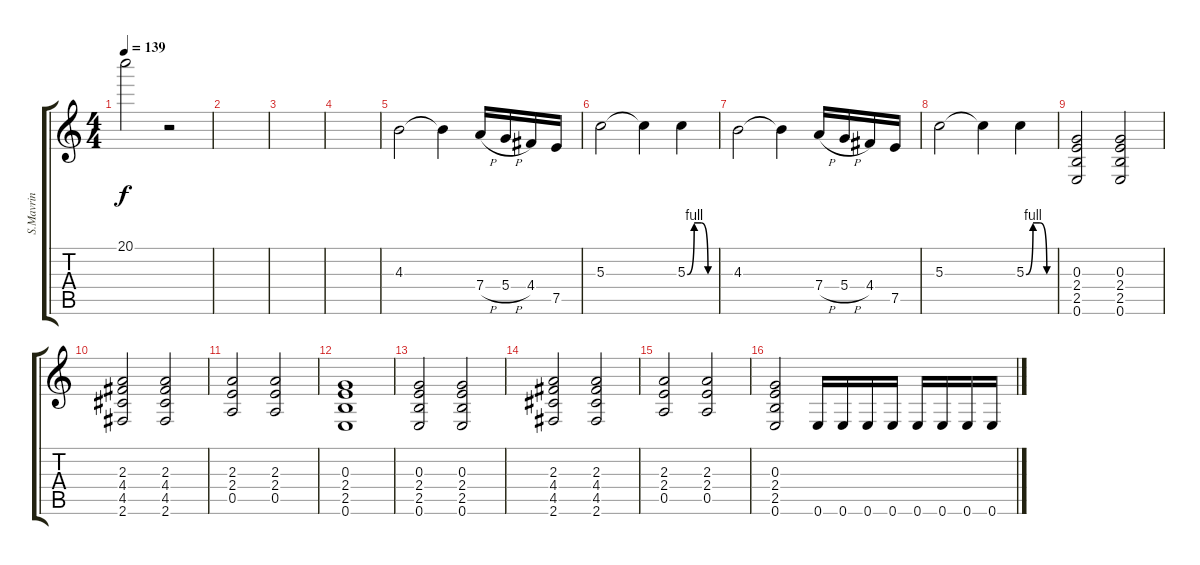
\track ("S.Mavrin" "S.Mavrin") {instrument overdrivenguitar}
\staff {score tabs}
\tuning (E4 B3 G3 D3 A2 E2) {hide}
\ts (4 4)
\tempo 139
\clef g2
\ks c
20.1{t}.2{dy f} r.2 |
|
|
|
4.3.2 4.3{t}.4 7.4{h}.16 5.4{h}.16 4.4.16 7.5.16 |
5.3.2 5.3{t}.4 5.3{be (custom 0 0 15 4 30 4 45 0 60 0)}.4 |
4.3.2 4.3{t}.4 7.4{h}.16 5.4{h}.16 4.4.16 7.5.16 |
5.3.2 5.3{t}.4 5.3{be (custom 0 0 15 4 30 4 45 0 60 0)}.4 |
(0.3 2.4 2.5 0.6).2 (0.3 2.4 2.5 0.6).2 |
(2.3 4.4 4.5 2.6).2 (2.3 4.4 4.5 2.6).2 |
(2.3 2.4 0.5).2 (2.3 2.4 0.5).2 |
(0.3 2.4 2.5 0.6).1 |
(0.3 2.4 2.5 0.6).2 (0.3 2.4 2.5 0.6).2 |
(2.3 4.4 4.5 2.6).2 (2.3 4.4 4.5 2.6).2 |
(2.3 2.4 0.5).2 (2.3 2.4 0.5).2 |
(0.3 2.4 2.5 0.6).2 0.6.16 0.6.16 0.6.16 0.6.16 0.6.16 0.6.16 0.6.16 0.6.16
